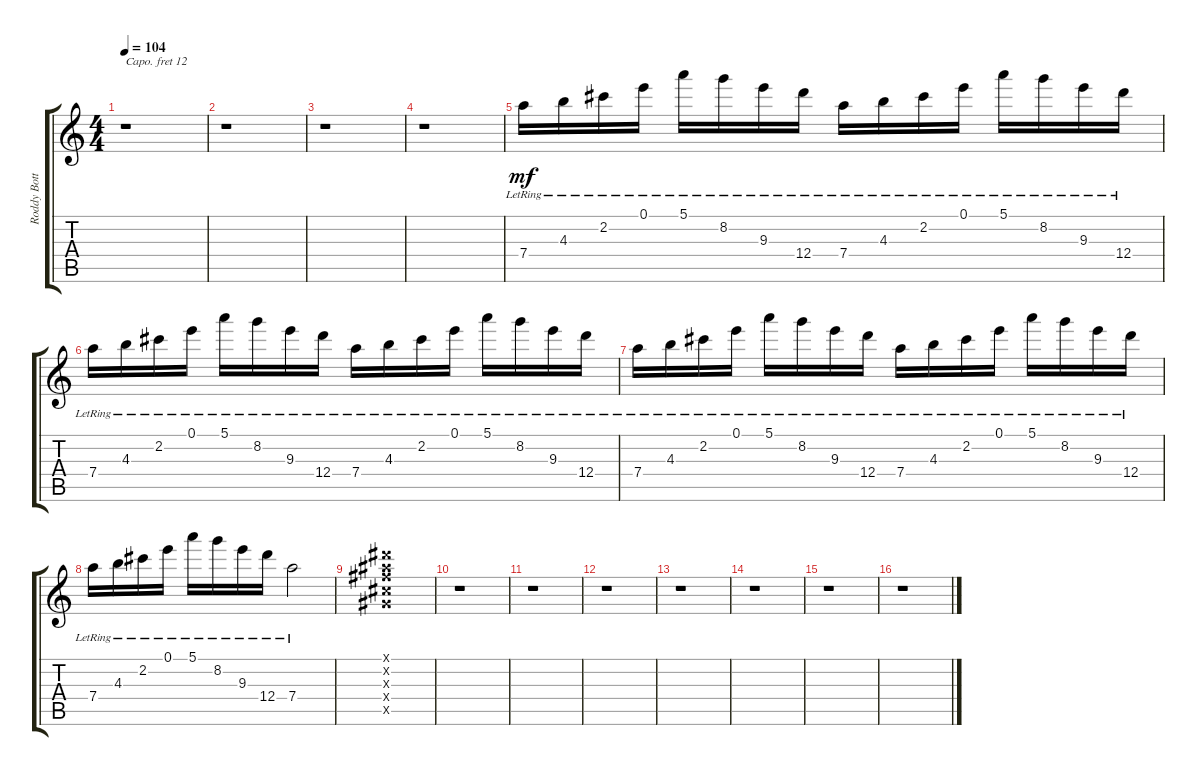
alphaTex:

\track ("Roddy Bottum" "Roddy Bott") {instrument rockorgan}
\staff {score tabs}
\capo 12
\tuning (E5 B4 G4 D4 A3 E3) {hide}
\ts (4 4)
\tempo 104
\clef g2
\ks c
r.1{dy mf instrument rockorgan} |
r.1 |
r.1 |
r.1 |
7.4{lr}.16{volume 2} 4.3{lr}.16{volume 13} 2.2{lr}.16 0.1{lr}.16 5.1{lr}.16 8.2{lr}.16 9.3{lr}.16 12.4{lr}.16 7.4{lr}.16 4.3{lr}.16 2.2{lr}.16 0.1{lr}.16 5.1{lr}.16 8.2{lr}.16 9.3{lr}.16 12.4{lr}.16 |
7.4{lr}.16 4.3{lr}.16 2.2{lr}.16 0.1{lr}.16 5.1{lr}.16 8.2{lr}.16 9.3{lr}.16 12.4{lr}.16 7.4{lr}.16 4.3{lr}.16 2.2{lr}.16 0.1{lr}.16 5.1{lr}.16 8.2{lr}.16 9.3{lr}.16 12.4{lr}.16 |
7.4{lr}.16 4.3{lr}.16 2.2{lr}.16 0.1{lr}.16 5.1{lr}.16 8.2{lr}.16 9.3{lr}.16 12.4{lr}.16 7.4{lr}.16 4.3{lr}.16 2.2{lr}.16 0.1{lr}.16 5.1{lr}.16 8.2{lr}.16 9.3{lr}.16 12.4{lr}.16 |
7.4{lr}.16 4.3{lr}.16 2.2{lr}.16 0.1{lr}.16 5.1{lr}.16 8.2{lr}.16 9.3{lr}.16 12.4{lr}.16 7.4{lr}.2 |
(-1.1{x} -1.2{x} -1.3{x} -1.4{x} -1.5{x}).1 |
r.1 |
r.1 |
r.1 |
r.1 |
r.1 |
r.1 |
r.1
